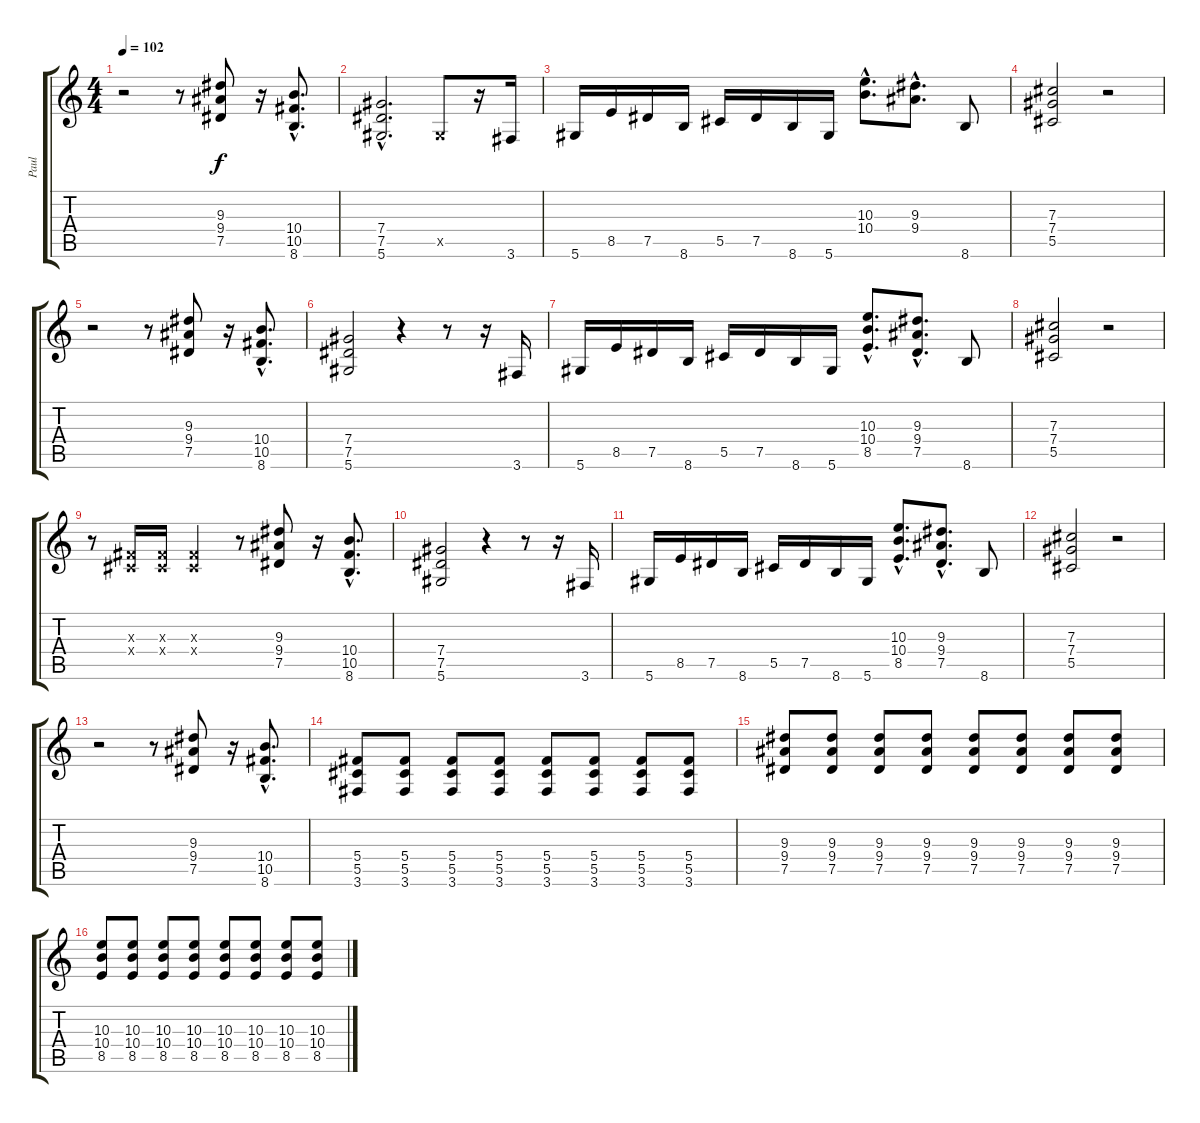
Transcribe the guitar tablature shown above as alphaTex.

\track ("Paul" "Paul") {instrument distortionguitar}
\staff {score tabs}
\tuning (Eb4 Bb3 Gb3 Db3 Ab2 Eb2) {hide}
\ts (4 4)
\tempo 102
\clef g2
\ks c
r.2{dy f} r.8 (9.3 9.4 7.5).8 r.16 (10.4{hac} 10.5{hac} 8.6{hac}).8{d} |
(7.4{hac} 7.5{hac} 5.6{hac}).2{d} 0.5{x}.8 r.16 3.6.16 |
5.6.16 8.5.16 7.5.16 8.6.16 5.5.16 7.5.16 8.6.16 5.6.16 (10.3{hac} 10.4{hac}).8{d} (9.3{hac} 9.4{hac}).8{d} 8.6.8 |
(7.3 7.4 5.5).2 r.2 |
r.2 r.8 (9.3 9.4 7.5).8 r.16 (10.4{hac} 10.5{hac} 8.6{hac}).8{d} |
(7.4 7.5 5.6).2 r.4 r.8 r.16 3.6.16 |
5.6.16 8.5.16 7.5.16 8.6.16 5.5.16 7.5.16 8.6.16 5.6.16 (10.3{hac} 10.4{hac} 8.5{hac}).8{d} (9.3{hac} 9.4{hac} 7.5{hac}).8{d} 8.6.8 |
(7.3 7.4 5.5).2 r.2 |
r.8 (0.3{x} 0.4{x}).16 (0.3{x} 0.4{x}).16 (0.3{x} 0.4{x}).4 r.8 (9.3 9.4 7.5).8 r.16 (10.4{hac} 10.5{hac} 8.6{hac}).8{d} |
(7.4 7.5 5.6).2 r.4 r.8 r.16 3.6.16 |
5.6.16 8.5.16 7.5.16 8.6.16 5.5.16 7.5.16 8.6.16 5.6.16 (10.3{hac} 10.4{hac} 8.5{hac}).8{d} (9.3{hac} 9.4{hac} 7.5{hac}).8{d} 8.6.8 |
(7.3 7.4 5.5).2 r.2 |
r.2 r.8 (9.3 9.4 7.5).8 r.16 (10.4{hac} 10.5{hac} 8.6{hac}).8{d} |
(5.4 5.5 3.6).8 (5.4 5.5 3.6).8 (5.4 5.5 3.6).8 (5.4 5.5 3.6).8 (5.4 5.5 3.6).8 (5.4 5.5 3.6).8 (5.4 5.5 3.6).8 (5.4 5.5 3.6).8 |
(9.3 9.4 7.5).8 (9.3 9.4 7.5).8 (9.3 9.4 7.5).8 (9.3 9.4 7.5).8 (9.3 9.4 7.5).8 (9.3 9.4 7.5).8 (9.3 9.4 7.5).8 (9.3 9.4 7.5).8 |
(10.3 10.4 8.5).8 (10.3 10.4 8.5).8 (10.3 10.4 8.5).8 (10.3 10.4 8.5).8 (10.3 10.4 8.5).8 (10.3 10.4 8.5).8 (10.3 10.4 8.5).8 (10.3 10.4 8.5).8
